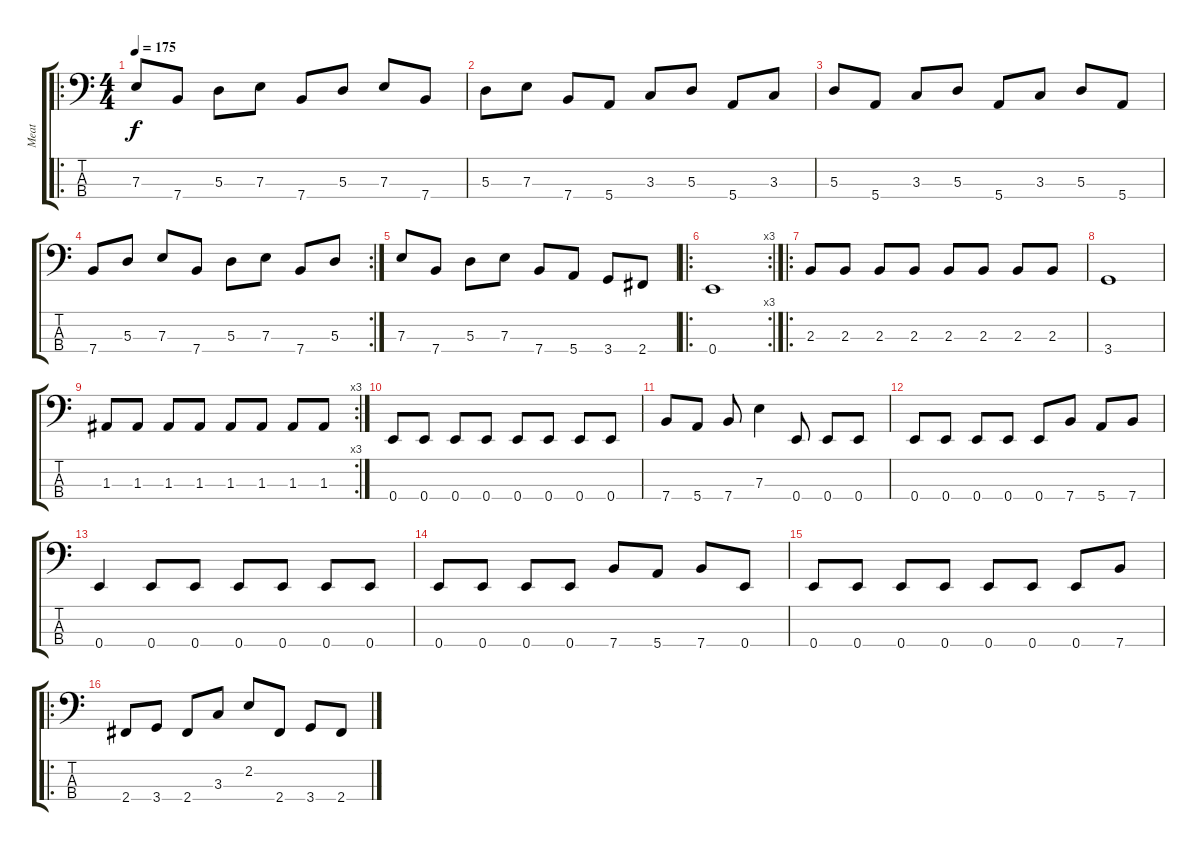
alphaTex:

\track ("Meat" "Meat") {instrument electricbasspick}
\staff {score tabs}
\tuning (G2 D2 A1 E1) {hide}
\ro
\ts (4 4)
\tempo 175
\clef f4
\ks c
7.3.8{dy f instrument electricbasspick} 7.4.8 5.3.8 7.3.8 7.4.8 5.3.8 7.3.8 7.4.8 |
5.3.8 7.3.8 7.4.8 5.4.8 3.3.8 5.3.8 5.4.8 3.3.8 |
5.3.8 5.4.8 3.3.8 5.3.8 5.4.8 3.3.8 5.3.8 5.4.8 |
\rc 2
7.4.8 5.3.8 7.3.8 7.4.8 5.3.8 7.3.8 7.4.8 5.3.8 |
7.3.8 7.4.8 5.3.8 7.3.8 7.4.8 5.4.8 3.4.8 2.4.8 |
\ro
\rc 3
0.4.1 |
\ro
2.3.8 2.3.8 2.3.8 2.3.8 2.3.8 2.3.8 2.3.8 2.3.8 |
3.4.1 |
\rc 3
1.3.8 1.3.8 1.3.8 1.3.8 1.3.8 1.3.8 1.3.8 1.3.8 |
0.4.8 0.4.8 0.4.8 0.4.8 0.4.8 0.4.8 0.4.8 0.4.8 |
7.4.8 5.4.8 7.4.8 7.3.4 0.4.8 0.4.8 0.4.8 |
0.4.8 0.4.8 0.4.8 0.4.8 0.4.8 7.4.8 5.4.8 7.4.8 |
0.4.4 0.4.8 0.4.8 0.4.8 0.4.8 0.4.8 0.4.8 |
0.4.8 0.4.8 0.4.8 0.4.8 7.4.8 5.4.8 7.4.8 0.4.8 |
0.4.8 0.4.8 0.4.8 0.4.8 0.4.8 0.4.8 0.4.8 7.4.8 |
\ro
2.4.8 3.4.8 2.4.8 3.3.8 2.2.8 2.4.8 3.4.8 2.4.8
